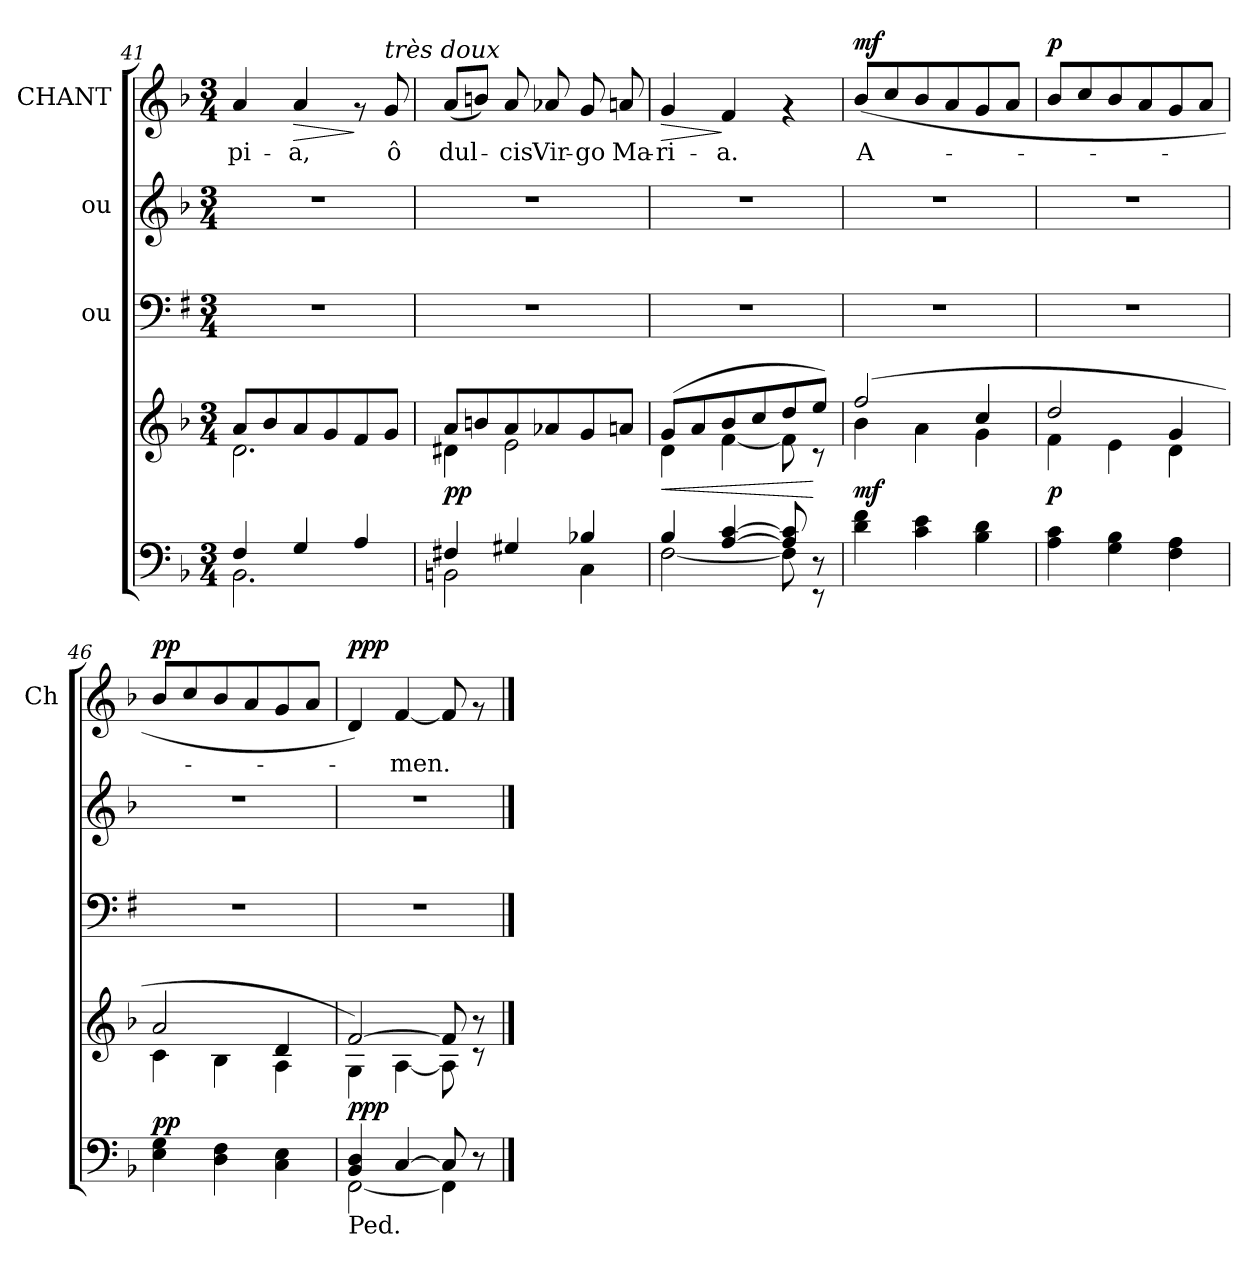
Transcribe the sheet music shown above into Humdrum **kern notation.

**kern	**dynam	**kern	**dynam	**kern	**kern	**kern	**text	**dynam
*part5	*part5	*part4	*part4	*part3	*part2	*part1	*part1	*part1
*staff5	*staff5	*staff4	*staff4	*staff3	*staff2	*staff1	*staff1	*staff1
*	*	*	*	*I"ou	*I"ou	*I"CHANT	*	*
*	*	*	*	*	*	*I'Ch	*	*
*clefF4	*	*clefG2	*	*clefF4	*clefG2	*clefG2	*	*
*k[b-]	*	*k[b-]	*	*k[f#]	*k[b-]	*k[b-]	*	*
*F:	*	*F:	*	*G:	*F:	*F:	*	*
*M3/4	*	*M3/4	*	*M3/4	*M3/4	*M3/4	*	*
=41	=41	=41	=41	=41	=41	=41	=41	=41
*^	*	*^	*	*	*	*	*	*
!	!	!	!	!	!	!	!	!	!LO:LY:b	!
4F/	2.BB-\	.	8a/L	2.d\	.	2.r	2.r	4a/	pi-	.
.	.	.	8b-/	.	.	.	.	.	.	.
!	!	!	!	!	!	!	!	!	!LO:LY:b	!LO:HP:b
4G/	.	.	8a/	.	.	.	.	4a/	-a,	>
.	.	.	8g/	.	.	.	.	.	.	.
4A/	.	.	8f/	.	.	.	.	8rf	.	]
!	!	!	!	!	!	!	!	!LO:TX:a:i:t=très doux	!	!
!	!	!	!	!	!	!	!	!	!LO:LY:b	!
.	.	.	8g/J	.	.	.	.	8g/	ô	.
=42	=42	=42	=42	=42	=42	=42	=42	=42	=42	=42
!	!	!LO:DY:a	!	!	!	!	!	!	!LO:LY:b	!
4F#X/	2BBn\	pp	8a/L	4d#X\	.	2.r	2.r	(<8a/L	dul-	.
.	.	.	8bn/	.	.	.	.	8bn/J)	.	.
!	!	!	!	!	!	!	!	!	!LO:LY:b	!
4G#X/	.	.	8a/	2e\	.	.	.	8a/	-cis	.
!	!	!	!	!	!	!	!	!	!LO:LY:b	!
.	.	.	8a-X/	.	.	.	.	8a-X/	Vir-	.
!	!	!	!	!	!	!	!	!	!LO:LY:b	!
4B-X/	4C\	.	8g/	.	.	.	.	8g/	-go	.
!	!	!	!	!	!	!	!	!	!LO:LY:b	!
.	.	.	8an/J	.	.	.	.	8an/	Ma-	.
!!LO:PB:g=z
=43	=43	=43	=43	=43	=43	=43	=43	=43	=43	=43
!	!	!	!	!	!LO:HP:b	!	!	!	!LO:LY:b	!LO:HP:b
4B-/	[<2F\	.	(>8g/L	4d\	<	2.r	2.r	4g/	-ri-	>
.	.	.	8a/	.	.	.	.	.	.	.
!	!	!	!	!	!	!	!	!	!LO:LY:b	!
[>4A/ [>4c/	.	.	8b-/	[<4f\	.	.	.	4f/	-a.	]
.	.	.	8cc/	.	.	.	.	.	.	.
8A/] 8c/]	8F\]	.	8dd/	8f\]	.	.	.	4rf	.	.
8rC	8rEE	.	8ee/J)	8rc	[	.	.	.	.	.
=44	=44	=44	=44	=44	=44	=44	=44	=44	=44	=44
!LO:TX:b:t=sans Ped.	!	!	!	!	!	!	!	!	!	!
!	!	!LO:DY:a	!	!	!	!	!	!	!LO:LY:b	!LO:DY:a
*v	*v	*	*	*	*	*	*	*	*	*
4d\ 4f\	mf	(2ff/	4b-\	.	2.r	2.r	(<8b-/L	A-	mf
.	.	.	.	.	.	.	8cc/	.	.
4c\ 4e\	.	.	4a\	.	.	.	8b-/	.	.
.	.	.	.	.	.	.	8a/	.	.
4B-\ 4d\	.	4cc/	4g\	.	.	.	8g/	.	.
.	.	.	.	.	.	.	8a/J	.	.
=45	=45	=45	=45	=45	=45	=45	=45	=45	=45
!	!LO:DY:a	!	!	!	!	!	!	!	!LO:DY:a
4A\ 4c\	p	2dd/	4f\	.	2.r	2.r	8b-/L	.	p
.	.	.	.	.	.	.	8cc/	.	.
4G\ 4B-\	.	.	4e\	.	.	.	8b-/	.	.
.	.	.	.	.	.	.	8a/	.	.
4F\ 4A\	.	4g/	4d\	.	.	.	8g/	.	.
.	.	.	.	.	.	.	8a/J	.	.
=46	=46	=46	=46	=46	=46	=46	=46	=46	=46
!	!LO:DY:a	!	!	!	!	!	!	!	!LO:DY:a
4E\ 4G\	pp	2a/	4c\	.	2.r	2.r	8b-/L	.	pp
.	.	.	.	.	.	.	8cc/	.	.
4D\ 4F\	.	.	4B-\	.	.	.	8b-/	.	.
.	.	.	.	.	.	.	8a/	.	.
4C\ 4E\	.	4d/	4A\	.	.	.	8g/	.	.
.	.	.	.	.	.	.	8a/J	.	.
=47	=47	=47	=47	=47	=47	=47	=47	=47	=47
*^	*	*	*	*	*	*	*	*	*
!LO:TX:b:t=Ped.	!	!	!	!	!	!	!	!	!	!
!	!	!	!	!	!LO:DY:b	!	!	!	!	!LO:DY:a
4BB-/ 4D/	[<2FF\	.	[>2f/)	4G\	ppp	2.r	2.r	4d/)	.	ppp
!	!	!	!	!	!	!	!	!	!LO:LY:b	!
[>4C/	.	.	.	[<4A\	.	.	.	[<4f/	-men.	.
8C/]	4FF\]	.	8f/]	8A\]	.	.	.	8f/]	.	.
8rC	.	.	8rc	8ra	.	.	.	8rf	.	.
*v	*v	*	*	*	*	*	*	*	*	*
*	*	*v	*v	*	*	*	*	*	*
==	==	==	==	==	==	==	==	==
*-	*-	*-	*-	*-	*-	*-	*-	*-
